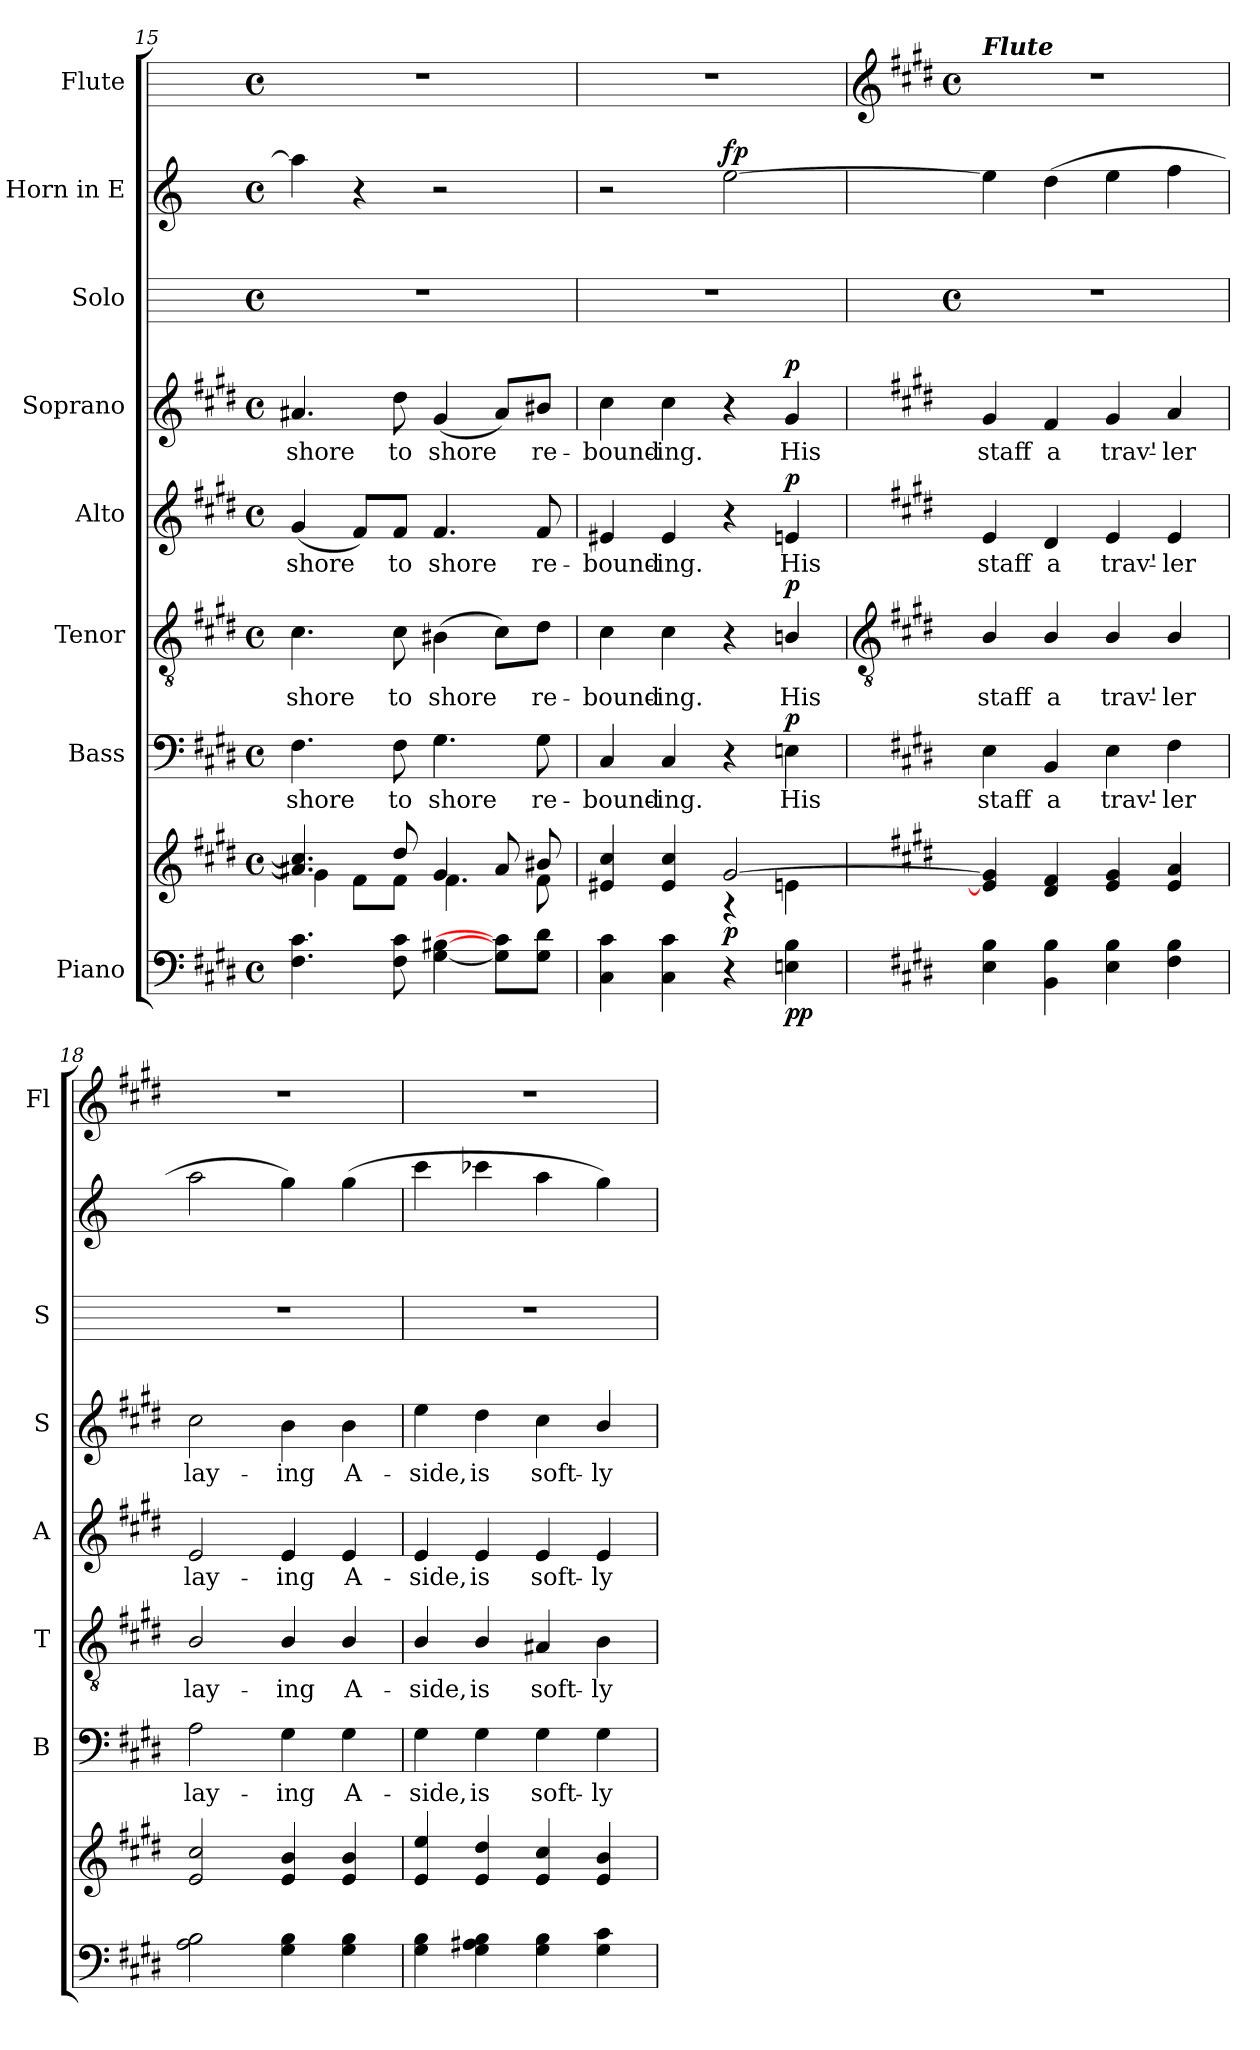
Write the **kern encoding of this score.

**kern	**kern	**dynam	**kern	**text	**dynam	**kern	**text	**dynam	**kern	**text	**dynam	**kern	**text	**dynam	**kern	**kern	**dynam	**kern
*part8	*part8	*part8	*part7	*part7	*part7	*part6	*part6	*part6	*part5	*part5	*part5	*part4	*part4	*part4	*part3	*part2	*part2	*part1
*staff9	*staff8	*staff8/9	*staff7	*staff7	*staff7	*staff6	*staff6	*staff6	*staff5	*staff5	*staff5	*staff4	*staff4	*staff4	*staff3	*staff2	*staff2	*staff1
*I"Piano	*	*	*I"Bass	*	*	*I"Tenor	*	*	*I"Alto	*	*	*I"Soprano	*	*	*I"Solo	*I"Horn in E	*	*I"Flute
*	*	*	*I'B	*	*	*I'T	*	*	*I'A	*	*	*I'S	*	*	*I'S	*	*	*I'Fl
*clefF4	*clefG2	*	*clefF4	*	*	*clefGv2	*	*	*clefG2	*	*	*clefG2	*	*	*	*clefG2	*	*
*	*	*	*	*	*	*	*	*	*	*	*	*	*	*	*	*ITrd5c8	*	*
*k[f#c#g#d#]	*k[f#c#g#d#]	*	*k[f#c#g#d#]	*	*	*k[f#c#g#d#]	*	*	*k[f#c#g#d#]	*	*	*k[f#c#g#d#]	*	*	*	*k[f#c#g#d#]	*	*
*E:	*E:	*	*E:	*	*	*E:	*	*	*E:	*	*	*E:	*	*	*	*E:	*	*
*M4/4	*M4/4	*	*M4/4	*	*	*M4/4	*	*	*M4/4	*	*	*M4/4	*	*	*M4/4	*M4/4	*	*M4/4
*met(c)	*met(c)	*	*met(c)	*	*	*met(c)	*	*	*met(c)	*	*	*met(c)	*	*	*met(c)	*met(c)	*	*met(c)
=15	=15	=15	=15	=15	=15	=15	=15	=15	=15	=15	=15	=15	=15	=15	=15	=15	=15	=15
*	*^	*	*	*	*	*	*	*	*	*	*	*	*	*	*	*	*	*
!	!	!	!	!	!LO:LY:b	!	!	!LO:LY:b	!	!	!LO:LY:b	!	!	!LO:LY:b	!	!	!	!	!
4.F# 4.c#	4.a#X/] 4.cc#/]	4g#\	.	4.F#	shore	.	4.c#	shore	.	(<4g#	shore	.	4.a#X	shore	.	1r	4cc#]	.	1r
.	.	8f#\L	.	.	.	.	.	.	.	8f#/L)	.	.	.	.	.	.	4r	.	.
!	!	!	!	!	!LO:LY:b	!	!	!LO:LY:b	!	!	!LO:LY:b	!	!	!LO:LY:b	!	!	!	!	!
8F# 8c#	8dd#/	8f#\J	.	8F#	to	.	8c#	to	.	8f#/J	to	.	8dd#	to	.	.	.	.	.
!	!	!	!	!	!LO:LY:b	!	!	!LO:LY:b	!	!	!LO:LY:b	!	!	!LO:LY:b	!	!	!	!	!
[4G# [4B#X	4g#/	4.f#\	.	4.G#	shore	.	(>4B#X	shore	.	4.f#	shore	.	(<4g#	shore	.	.	2r	.	.
8G#] 8c#]L	8a#/	.	.	.	.	.	8c#\L)	.	.	.	.	.	8a#/L)	.	.	.	.	.	.
!	!	!	!	!	!LO:LY:b	!	!	!LO:LY:b	!	!	!LO:LY:b	!	!	!LO:LY:b	!	!	!	!	!
8G# 8d#J	8b#X/	8f#\	.	8G#	re-	.	8d#\J	re-	.	8f#	re-	.	8b#X/J	re-	.	.	.	.	.
=16	=16	=16	=16	=16	=16	=16	=16	=16	=16	=16	=16	=16	=16	=16	=16	=16	=16	=16	=16
!	!	!	!	!	!LO:LY:b	!	!	!LO:LY:b	!	!	!LO:LY:b	!	!	!LO:LY:b	!	!	!	!	!
4C# 4c#	4e#X/ 4cc#/	2ryy	.	4C#	-bound-	.	4c#	-bound-	.	4e#X	-bound-	.	4cc#	-bound-	.	1r	2r	.	1r
!	!	!	!	!	!LO:LY:b	!	!	!LO:LY:b	!	!	!LO:LY:b	!	!	!LO:LY:b	!	!	!	!	!
4C# 4c#	4e#/ 4cc#/	.	.	4C#	-ing.	.	4c#	-ing.	.	4e#	-ing.	.	4cc#	-ing.	.	.	.	.	.
!	!	!	!LO:DY:b	!	!	!	!	!	!	!	!	!	!	!	!	!	!	!LO:DY:a	!
4r	[2g#/	4r	p	4r	.	.	4r	.	.	4r	.	.	4r	.	.	.	[2g#	fp	.
!	!	!	!LO:DY:b=2	!	!LO:LY:b	!	!	!LO:LY:b	!	!	!LO:LY:b	!	!	!LO:LY:b	!	!	!	!	!
!	!	!	!LO:DY:n=1:b	!	!	!LO:DY:b	!	!	!LO:DY:b	!	!	!LO:DY:b	!	!	!LO:DY:b	!	!	!	!
4En 4B	.	4en\	p p	4En	His	p	4Bn/	His	p	4en	His	p	4g#	His	p	.	.	.	.
*	*v	*v	*	*	*	*	*	*	*	*	*	*	*	*	*	*	*	*	*
!!LO:LB:g=z
=17	=17	=17	=17	=17	=17	=17	=17	=17	=17	=17	=17	=17	=17	=17	=17	=17	=17	=17
*	*	*	*	*	*	*clefGv2	*	*	*	*	*	*	*	*	*	*	*	*clefG2
*	*	*	*	*	*	*	*	*	*	*	*	*	*	*	*	*	*	*k[f#c#g#d#]
*	*	*	*	*	*	*	*	*	*	*	*	*	*	*	*	*	*	*E:
*	*	*	*	*	*	*	*	*	*	*	*	*	*	*	*M4/4	*	*	*M4/4
*	*	*	*	*	*	*	*	*	*	*	*	*	*	*	*met(c)	*	*	*met(c)
*	*^	*	*	*	*	*	*	*	*	*	*	*	*	*	*	*	*	*
!	!	!	!	!	!	!	!	!	!	!	!	!	!	!	!	!	!	!	!LO:TX:a:Bi:t=Flute
!	!	!	!	!	!LO:LY:b	!	!	!LO:LY:b	!	!	!LO:LY:b	!	!	!LO:LY:b	!	!	!	!	!
*	*v	*v	*	*	*	*	*	*	*	*	*	*	*	*	*	*	*	*	*
4E 4B	4e] 4g#]	.	4E	staff	.	4B/	staff	.	4e	staff	.	4g#	staff	.	1r	4g#]	.	1r
!	!	!	!	!LO:LY:b	!	!	!LO:LY:b	!	!	!LO:LY:b	!	!	!LO:LY:b	!	!	!	!	!
4BB 4B	4d# 4f#	.	4BB	a	.	4B/	a	.	4d#	a	.	4f#	a	.	.	(>4f#	.	.
!	!	!	!	!LO:LY:b	!	!	!LO:LY:b	!	!	!LO:LY:b	!	!	!LO:LY:b	!	!	!	!	!
4E 4B	4e 4g#	.	4E	trav'-	.	4B/	trav'-	.	4e	trav'-	.	4g#	trav'-	.	.	4g#	.	.
!	!	!	!	!LO:LY:b	!	!	!LO:LY:b	!	!	!LO:LY:b	!	!	!LO:LY:b	!	!	!	!	!
4F# 4B	4e 4a	.	4F#	-ler	.	4B/	-ler	.	4e	-ler	.	4a	-ler	.	.	4a	.	.
=18	=18	=18	=18	=18	=18	=18	=18	=18	=18	=18	=18	=18	=18	=18	=18	=18	=18	=18
!	!	!	!	!LO:LY:b	!	!	!LO:LY:b	!	!	!LO:LY:b	!	!	!LO:LY:b	!	!	!	!	!
2A 2B	2e 2cc#	.	2A	lay-	.	2B/	lay-	.	2e	lay-	.	2cc#	lay-	.	1r	2cc#	.	1r
!	!	!	!	!LO:LY:b	!	!	!LO:LY:b	!	!	!LO:LY:b	!	!	!LO:LY:b	!	!	!	!	!
4G# 4B	4e 4b	.	4G#	-ing	.	4B/	-ing	.	4e	-ing	.	4b	-ing	.	.	4b)	.	.
!	!	!	!	!LO:LY:b	!	!	!LO:LY:b	!	!	!LO:LY:b	!	!	!LO:LY:b	!	!	!	!	!
4G# 4B	4e 4b	.	4G#	A-	.	4B/	A-	.	4e	A-	.	4b	A-	.	.	(>4b	.	.
=19	=19	=19	=19	=19	=19	=19	=19	=19	=19	=19	=19	=19	=19	=19	=19	=19	=19	=19
!	!	!	!	!LO:LY:b	!	!	!LO:LY:b	!	!	!LO:LY:b	!	!	!LO:LY:b	!	!	!	!	!
4G# 4B	4e 4ee	.	4G#	-side,	.	4B/	-side,	.	4e	-side,	.	4ee	-side,	.	1r	4ee	.	1r
!	!	!	!	!LO:LY:b	!	!	!LO:LY:b	!	!	!LO:LY:b	!	!	!LO:LY:b	!	!	!	!	!
4G# 4A#X 4B	4e 4dd#	.	4G#	is	.	4B/	is	.	4e	is	.	4dd#	is	.	.	4ee-	.	.
!	!	!	!	!LO:LY:b	!	!	!LO:LY:b	!	!	!LO:LY:b	!	!	!LO:LY:b	!	!	!	!	!
4G# 4B	4e 4cc#	.	4G#	soft-	.	4A#X	soft-	.	4e	soft-	.	4cc#	soft-	.	.	4cc#	.	.
!	!	!	!	!LO:LY:b	!	!	!LO:LY:b	!	!	!LO:LY:b	!	!	!LO:LY:b	!	!	!	!	!
4G# 4c#	4e 4b	.	4G#	-ly	.	4B	-ly	.	4e	-ly	.	4b/	-ly	.	.	4b)	.	.
=	=	=	=	=	=	=	=	=	=	=	=	=	=	=	=	=	=	=
*-	*-	*-	*-	*-	*-	*-	*-	*-	*-	*-	*-	*-	*-	*-	*-	*-	*-	*-
